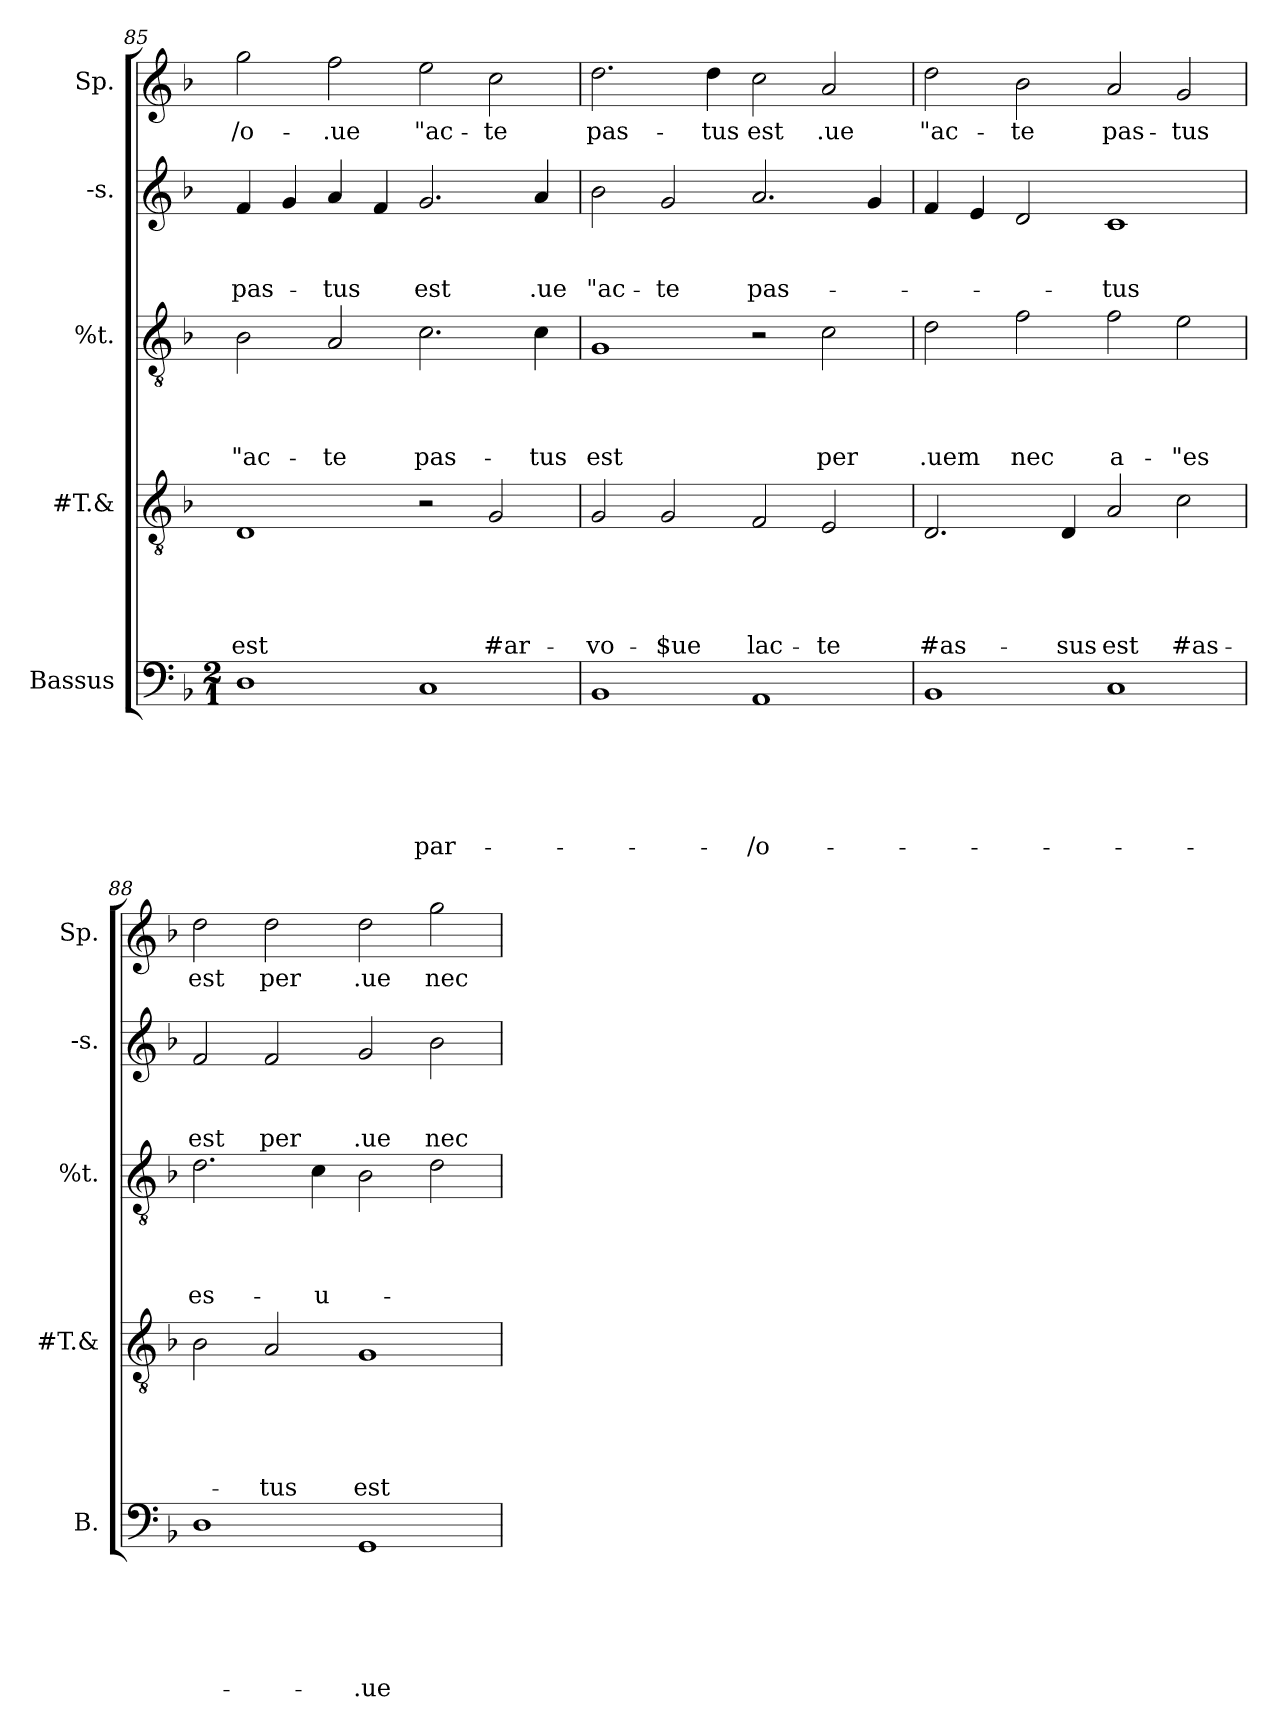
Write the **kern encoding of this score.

**kern	**text	**text	**text	**text	**text	**text	**kern	**text	**text	**text	**text	**text	**kern	**text	**text	**text	**text	**kern	**text	**text	**text	**kern	**text
*part5	*part5	*part5	*part5	*part5	*part5	*part5	*part4	*part4	*part4	*part4	*part4	*part4	*part3	*part3	*part3	*part3	*part3	*part2	*part2	*part2	*part2	*part1	*part1
*staff5	*staff5	*staff5	*staff5	*staff5	*staff5	*staff5	*staff4	*staff4	*staff4	*staff4	*staff4	*staff4	*staff3	*staff3	*staff3	*staff3	*staff3	*staff2	*staff2	*staff2	*staff2	*staff1	*staff1
*I"Bassus	*	*	*	*	*	*	*I"#T.&	*	*	*	*	*	*I"%t.	*	*	*	*	*I"-s.	*	*	*	*I"Sp.	*
*I'B.	*	*	*	*	*	*	*I'#T.&	*	*	*	*	*	*I'%t.	*	*	*	*	*I'-s.	*	*	*	*I'Sp.	*
!!LO:PB:g=z
*clefF4	*	*	*	*	*	*	*clefGv2	*	*	*	*	*	*clefGv2	*	*	*	*	*clefG2	*	*	*	*clefG2	*
*k[b-]	*	*	*	*	*	*	*k[b-]	*	*	*	*	*	*k[b-]	*	*	*	*	*k[b-]	*	*	*	*k[b-]	*
*F:	*	*	*	*	*	*	*F:	*	*	*	*	*	*F:	*	*	*	*	*F:	*	*	*	*F:	*
*M2/1	*	*	*	*	*	*	*	*	*	*	*	*	*	*	*	*	*	*	*	*	*	*	*
=85	=85	=85	=85	=85	=85	=85	=85	=85	=85	=85	=85	=85	=85	=85	=85	=85	=85	=85	=85	=85	=85	=85	=85
!	!	!	!	!	!	!	!	!	!	!	!	!LO:LY:b	!	!	!	!	!LO:LY:b	!	!	!	!LO:LY:b	!	!LO:LY:b
1D	.	.	.	.	.	.	1D	.	.	.	.	est	2B-\	.	.	.	"ac-	4f/	.	.	pas-	2gg\	-/o-
.	.	.	.	.	.	.	.	.	.	.	.	.	.	.	.	.	.	4g/	.	.	.	.	.
!	!	!	!	!	!	!	!	!	!	!	!	!	!	!	!	!	!LO:LY:b	!	!	!	!LO:LY:b	!	!LO:LY:b
.	.	.	.	.	.	.	.	.	.	.	.	.	2A/	.	.	.	-te	4a/	.	.	-tus	2ff\	-.ue
.	.	.	.	.	.	.	.	.	.	.	.	.	.	.	.	.	.	4f/	.	.	.	.	.
!	!	!	!	!	!	!LO:LY:b	!	!	!	!	!	!	!	!	!	!	!LO:LY:b	!	!	!	!LO:LY:b	!	!LO:LY:b
1C	.	.	.	.	.	par-	2r	.	.	.	.	.	2.c\	.	.	.	pas-	2.g/	.	.	est	2ee\	"ac-
!	!	!	!	!	!	!	!	!	!	!	!	!LO:LY:b	!	!	!	!	!	!	!	!	!	!	!LO:LY:b
.	.	.	.	.	.	.	2G/	.	.	.	.	#ar-	.	.	.	.	.	.	.	.	.	2cc\	-te
!	!	!	!	!	!	!	!	!	!	!	!	!	!	!	!	!	!LO:LY:b	!	!	!	!LO:LY:b	!	!
.	.	.	.	.	.	.	.	.	.	.	.	.	4c\	.	.	.	-tus	4a/	.	.	.ue	.	.
=86	=86	=86	=86	=86	=86	=86	=86	=86	=86	=86	=86	=86	=86	=86	=86	=86	=86	=86	=86	=86	=86	=86	=86
!	!	!	!	!	!	!	!	!	!	!	!	!LO:LY:b	!	!	!	!	!LO:LY:b	!	!	!	!LO:LY:b	!	!LO:LY:b
1BB-	.	.	.	.	.	.	2G/	.	.	.	.	-vo-	1G	.	.	.	est	2b-\	.	.	"ac-	2.dd\	pas-
!	!	!	!	!	!	!	!	!	!	!	!	!LO:LY:b	!	!	!	!	!	!	!	!	!LO:LY:b	!	!
.	.	.	.	.	.	.	2G/	.	.	.	.	-$ue	.	.	.	.	.	2g/	.	.	-te	.	.
!	!	!	!	!	!	!	!	!	!	!	!	!	!	!	!	!	!	!	!	!	!	!	!LO:LY:b
.	.	.	.	.	.	.	.	.	.	.	.	.	.	.	.	.	.	.	.	.	.	4dd\	-tus
!	!	!	!	!	!	!LO:LY:b	!	!	!	!	!	!LO:LY:b	!	!	!	!	!	!	!	!	!LO:LY:b	!	!LO:LY:b
1AA	.	.	.	.	.	-/o-	2F/	.	.	.	.	lac-	2r	.	.	.	.	2.a/	.	.	pas-	2cc\	est
!	!	!	!	!	!	!	!	!	!	!	!	!LO:LY:b	!	!	!	!	!LO:LY:b	!	!	!	!	!	!LO:LY:b
.	.	.	.	.	.	.	2E/	.	.	.	.	-te	2c\	.	.	.	per	.	.	.	.	2a/	.ue
.	.	.	.	.	.	.	.	.	.	.	.	.	.	.	.	.	.	4g/	.	.	.	.	.
=87	=87	=87	=87	=87	=87	=87	=87	=87	=87	=87	=87	=87	=87	=87	=87	=87	=87	=87	=87	=87	=87	=87	=87
!	!	!	!	!	!	!	!	!	!	!	!	!LO:LY:b	!	!	!	!	!LO:LY:b	!	!	!	!	!	!LO:LY:b
1BB-	.	.	.	.	.	.	2.D/	.	.	.	.	#as-	2d\	.	.	.	.uem	4f/	.	.	.	2dd\	"ac-
.	.	.	.	.	.	.	.	.	.	.	.	.	.	.	.	.	.	4e/	.	.	.	.	.
!	!	!	!	!	!	!	!	!	!	!	!	!	!	!	!	!	!LO:LY:b	!	!	!	!	!	!LO:LY:b
.	.	.	.	.	.	.	.	.	.	.	.	.	2f\	.	.	.	nec	2d/	.	.	.	2b-\	-te
!	!	!	!	!	!	!	!	!	!	!	!	!LO:LY:b	!	!	!	!	!	!	!	!	!	!	!
.	.	.	.	.	.	.	4D/	.	.	.	.	-sus	.	.	.	.	.	.	.	.	.	.	.
!	!	!	!	!	!	!	!	!	!	!	!	!LO:LY:b	!	!	!	!	!LO:LY:b	!	!	!	!LO:LY:b	!	!LO:LY:b
1C	.	.	.	.	.	.	2A/	.	.	.	.	est	2f\	.	.	.	a-	1c	.	.	-tus	2a/	pas-
!	!	!	!	!	!	!	!	!	!	!	!	!LO:LY:b	!	!	!	!	!LO:LY:b	!	!	!	!	!	!LO:LY:b
.	.	.	.	.	.	.	2c\	.	.	.	.	#as-	2e\	.	.	.	-"es	.	.	.	.	2g/	-tus
=88	=88	=88	=88	=88	=88	=88	=88	=88	=88	=88	=88	=88	=88	=88	=88	=88	=88	=88	=88	=88	=88	=88	=88
!	!	!	!	!	!	!	!	!	!	!	!	!	!	!	!	!	!LO:LY:b	!	!	!	!LO:LY:b	!	!LO:LY:b
1D	.	.	.	.	.	.	2B-\	.	.	.	.	.	2.d\	.	.	.	es-	2f/	.	.	est	2dd\	est
!	!	!	!	!	!	!	!	!	!	!	!	!LO:LY:b	!	!	!	!	!	!	!	!	!LO:LY:b	!	!LO:LY:b
.	.	.	.	.	.	.	2A/	.	.	.	.	-tus	.	.	.	.	.	2f/	.	.	per	2dd\	per
!	!	!	!	!	!	!	!	!	!	!	!	!	!	!	!	!	!LO:LY:b	!	!	!	!	!	!
.	.	.	.	.	.	.	.	.	.	.	.	.	4c\	.	.	.	-u-	.	.	.	.	.	.
!	!	!	!	!	!	!LO:LY:b	!	!	!	!	!	!LO:LY:b	!	!	!	!	!	!	!	!	!LO:LY:b	!	!LO:LY:b
1GG	.	.	.	.	.	-.ue	1G	.	.	.	.	est	2B-\	.	.	.	.	2g/	.	.	.ue	2dd\	.ue
!	!	!	!	!	!	!	!	!	!	!	!	!	!	!	!	!	!	!	!	!	!LO:LY:b	!	!LO:LY:b
.	.	.	.	.	.	.	.	.	.	.	.	.	2d\	.	.	.	.	2b-\	.	.	nec	2gg\	nec
=	=	=	=	=	=	=	=	=	=	=	=	=	=	=	=	=	=	=	=	=	=	=	=
*-	*-	*-	*-	*-	*-	*-	*-	*-	*-	*-	*-	*-	*-	*-	*-	*-	*-	*-	*-	*-	*-	*-	*-
